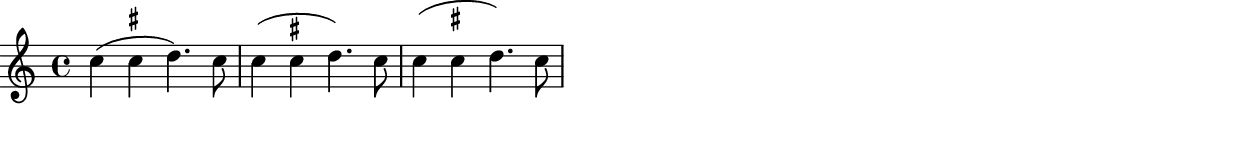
%% Generated by lilypond-book
%% Options: [exampleindent=10.16\mm,indent=0\mm,line-width=160\mm,paper-height=845.047\pt,paper-width=597.508\pt,papersize='(cons (* 597.508 pt) (* 845.047 pt)),quote]
\include "lilypond-book-preamble.ly"


% ****************************************************************
% Start cut-&-pastable-section
% ****************************************************************

#(ly:set-option 'eps-box-padding 3.000000)



\paper {
  #(set-paper-size '(cons (* 597.508 pt) (* 845.047 pt)))
  indent = 0\mm
  line-width = 160\mm
  % offset the left padding, also add 1mm as lilypond creates cropped
  % images with a little space on the right
  line-width = #(- line-width (* mm  3.000000) (* mm 1))
  line-width = 160\mm - 2.0 * 10.16\mm
  % offset the left padding, also add 1mm as lilypond creates cropped
  % images with a little space on the right
  line-width = #(- line-width (* mm  3.000000) (* mm 1))
}

\layout {
  
}




% ****************************************************************
% ly snippet:
% ****************************************************************
\sourcefileline 2637
\relative c'' {
  c4( c^\markup { \tiny \sharp } d4.) c8 |
  c4(
    \once \override TextScript.avoid-slur = #'inside
    \once \override TextScript.outside-staff-priority = ##f
    c4^\markup { \tiny \sharp } d4.) c8 |
  \once \override Slur.outside-staff-priority = 500
    c4( c^\markup { \tiny \sharp } d4.) c8 |
}


% ****************************************************************
% end ly snippet
% ****************************************************************
